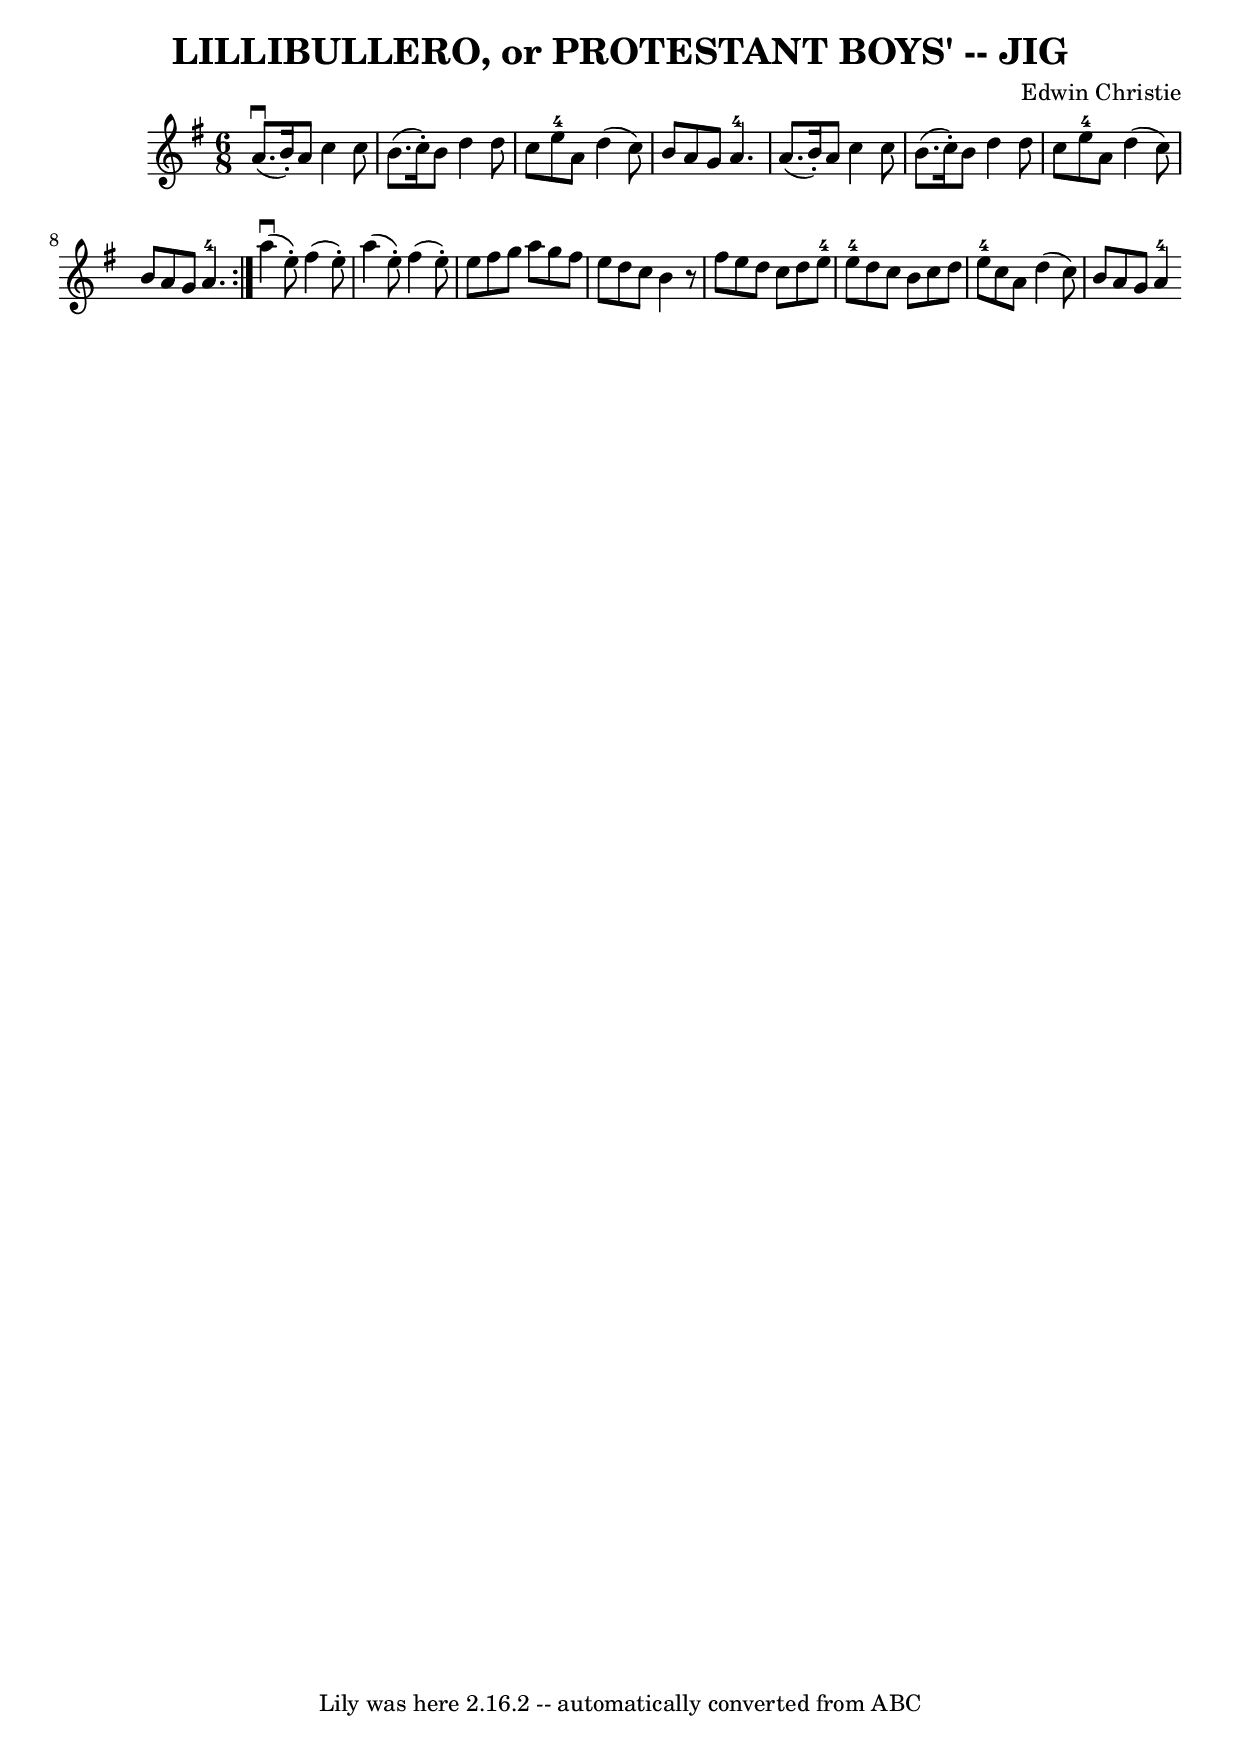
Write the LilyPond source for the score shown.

\version "2.16.2"
\include "Mammoth.ily"
\header {
  %% book = "Ryan's Mammoth Collection of Fiddle Tunes"
  composer = "Edwin Christie"
  crossRefNumber = "1"
  footnotes = ""
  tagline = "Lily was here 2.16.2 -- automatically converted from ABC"
  title = "LILLIBULLERO, or PROTESTANT BOYS' -- JIG"

}
voicedefault =  {



  \repeat volta 2 {

    \time 6/8 
    \key g \major
 a'8. (^\downbow b'16 -.) a'8 c''4 c''8  
    |
    b'8. (c''16 -.) b'8 d''4 d''8    |
    c''8    
    e''8-4 a'8 d''4 (c''8)   |
    b'8 a'8 g'8 a'4. 
    -4       |
    a'8. (b'16 -.) a'8 c''4 c''8    |
    
    b'8. (c''16 -.) b'8 d''4 d''8    |
    c''8 e''8-4   
    a'8 d''4 (c''8)   |
    b'8 a'8 g'8 a'4.-4   
  }      
  a''4 (^\downbow e''8 -.) fis''4 (e''8 -.)   |
  a''4 (
  e''8 -.) fis''4 (e''8 -.)   |
  e''8 fis''8 g''8 a''8  
  g''8 fis''8    |
  e''8 d''8 c''8 b'4    r8       |
  
  fis''8 e''8 d''8 c''8 d''8 e''8-4   |
  e''8-4  
  d''8 c''8 b'8 c''8 d''8    |
  e''8-4 c''8 a'8    
  d''4 (c''8)   |
  b'8 a'8 g'8 a'4-4   

}

\score{
  <<

    \context Staff="default"
    {
      \voicedefault 
      
    }

  >>
  \layout {
    
  }
  \midi {
  }

}
